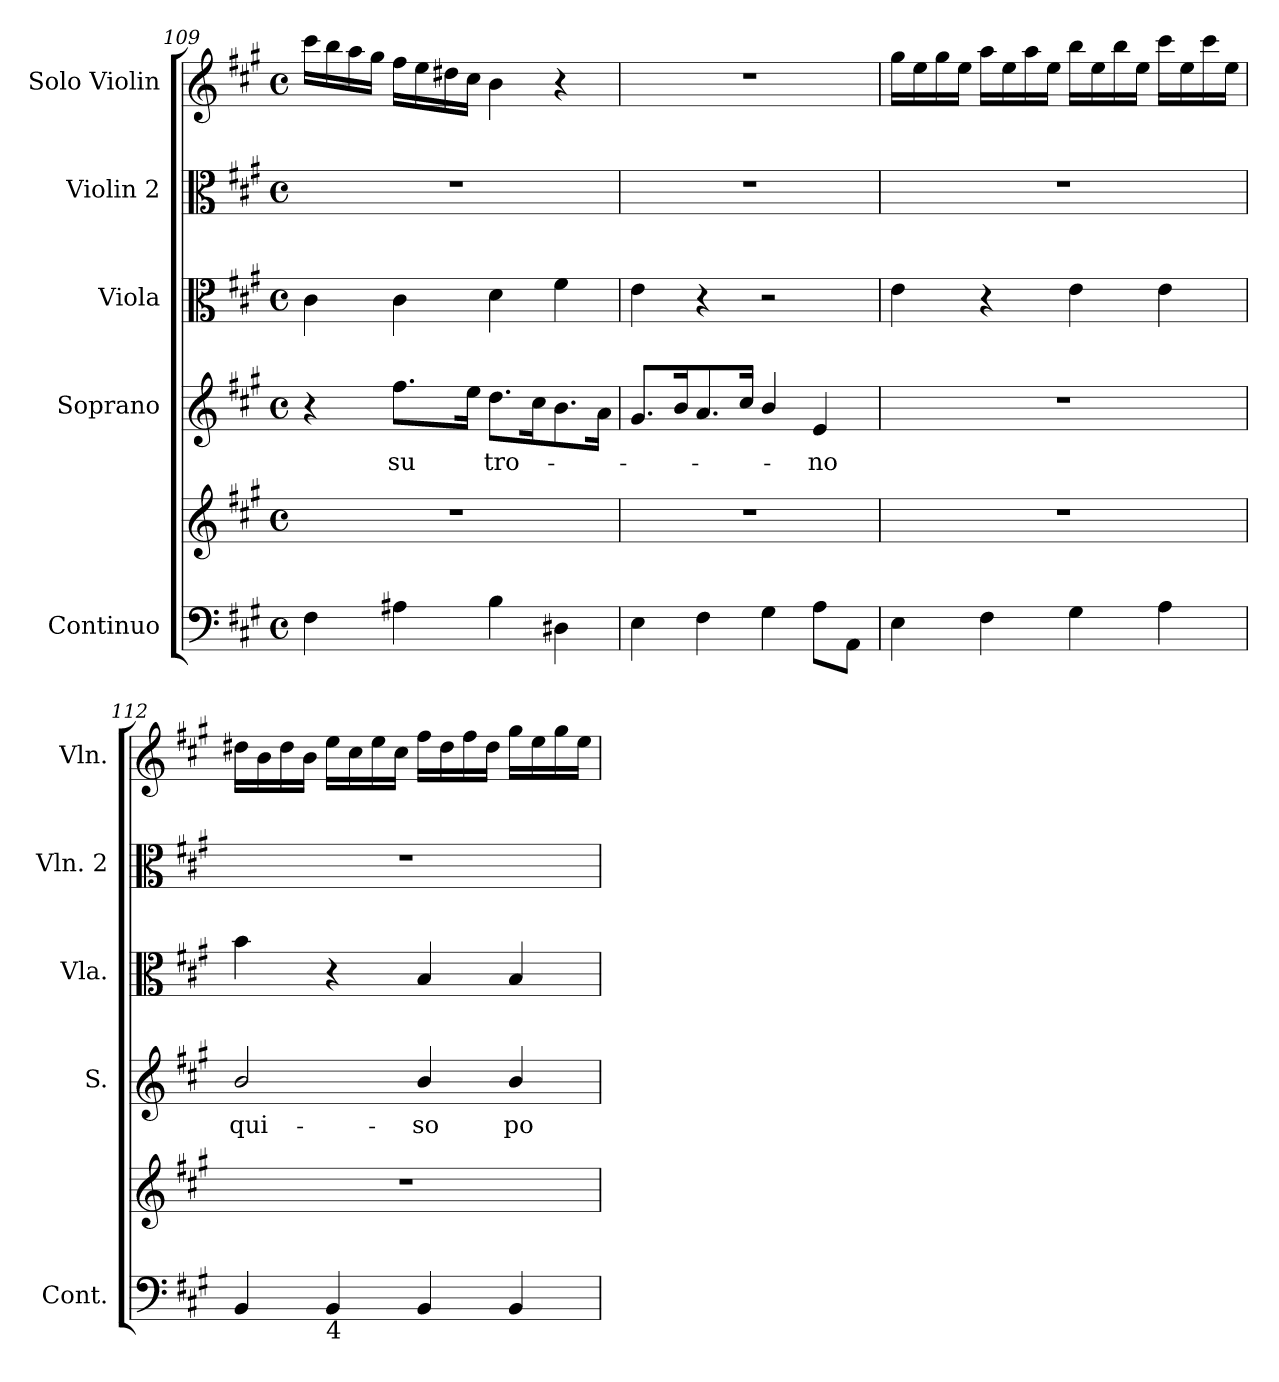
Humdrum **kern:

**kern	**kern	**kern	**text	**kern	**kern	**kern
*part5	*part5	*part4	*part4	*part3	*part2	*part1
*staff6	*staff5	*staff4	*staff4	*staff3	*staff2	*staff1
*I"Continuo	*	*I"Soprano	*	*I"Viola	*I"Violin 2	*I"Solo Violin
*I'Cont.	*	*I'S.	*	*I'Vla.	*I'Vln. 2	*I'Vln.
*clefF4	*clefG2	*clefG2	*	*clefC3	*clefC3	*clefG2
*k[f#c#g#]	*k[f#c#g#]	*k[f#c#g#]	*	*k[f#c#g#]	*k[f#c#g#]	*k[f#c#g#]
*A:	*A:	*A:	*	*A:	*A:	*A:
*M4/4	*M4/4	*M4/4	*	*M4/4	*M4/4	*M4/4
*met(c)	*met(c)	*met(c)	*	*met(c)	*met(c)	*met(c)
=109	=109	=109	=109	=109	=109	=109
4F#i\	1r	4r	.	4c#i\	1r	16ccc#i\LL
.	.	.	.	.	.	16bbi\
.	.	.	.	.	.	16aai\
.	.	.	.	.	.	16gg#i\JJ
!	!	!	!LO:LY:b:color=#000000	!	!	!
4A#Xi\	.	8.ff#i\L	su	4c#i\	.	16ff#i\LL
.	.	.	.	.	.	16eei\
.	.	.	.	.	.	16dd#Xi\
.	.	16eei\Jk	.	.	.	16cc#i\JJ
!	!	!	!LO:LY:b:color=#000000	!	!	!
4Bi\	.	8.ddi\L	tro-	4di\	.	4bi\
.	.	16cc#i\k	.	.	.	.
4D#Xi\	.	8.bi\	.	4f#i\	.	4r
.	.	16ai\Jk	.	.	.	.
=110	=110	=110	=110	=110	=110	=110
4Ei\	1r	8.g#i/L	.	4ei\	1r	1r
.	.	16bi/k	.	.	.	.
4F#i\	.	8.ai/	.	4r	.	.
.	.	16cc#i/Jk	.	.	.	.
4G#i\	.	4bi/	.	2r	.	.
!	!	!	!LO:LY:b:color=#000000	!	!	!
8Ai\L	.	4ei/	-no	.	.	.
8AAi\J	.	.	.	.	.	.
!!LO:LB:g=z
=111	=111	=111	=111	=111	=111	=111
4Ei\	1r	1r	.	4ei\	1r	16gg#i\LL
.	.	.	.	.	.	16eei\
.	.	.	.	.	.	16gg#i\
.	.	.	.	.	.	16eei\JJ
4F#i\	.	.	.	4r	.	16aai\LL
.	.	.	.	.	.	16eei\
.	.	.	.	.	.	16aai\
.	.	.	.	.	.	16eei\JJ
4G#i\	.	.	.	4ei\	.	16bbi\LL
.	.	.	.	.	.	16eei\
.	.	.	.	.	.	16bbi\
.	.	.	.	.	.	16eei\JJ
4Ai\	.	.	.	4ei\	.	16ccc#i\LL
.	.	.	.	.	.	16eei\
.	.	.	.	.	.	16ccc#i\
.	.	.	.	.	.	16eei\JJ
=112	=112	=112	=112	=112	=112	=112
!	!	!	!LO:LY:b:color=#000000	!	!	!
4BBi/	1r	2bi/	qui-	4bi\	1r	16dd#Xi\LL
.	.	.	.	.	.	16bi\
.	.	.	.	.	.	16dd#i\
.	.	.	.	.	.	16bi\JJ
!LO:TX:b:t=4	!	!	!	!	!	!
4BBi/	.	.	.	4r	.	16eei\LL
.	.	.	.	.	.	16cc#i\
.	.	.	.	.	.	16eei\
.	.	.	.	.	.	16cc#i\JJ
!	!	!	!LO:LY:b:color=#000000	!	!	!
4BBi/	.	4bi/	-so	4Bi/	.	16ff#i\LL
.	.	.	.	.	.	16dd#i\
.	.	.	.	.	.	16ff#i\
.	.	.	.	.	.	16dd#i\JJ
!	!	!	!LO:LY:b:color=#000000	!	!	!
4BBi/	.	4bi/	po-	4Bi/	.	16gg#i\LL
.	.	.	.	.	.	16eei\
.	.	.	.	.	.	16gg#i\
.	.	.	.	.	.	16eei\JJ
=	=	=	=	=	=	=
*-	*-	*-	*-	*-	*-	*-
